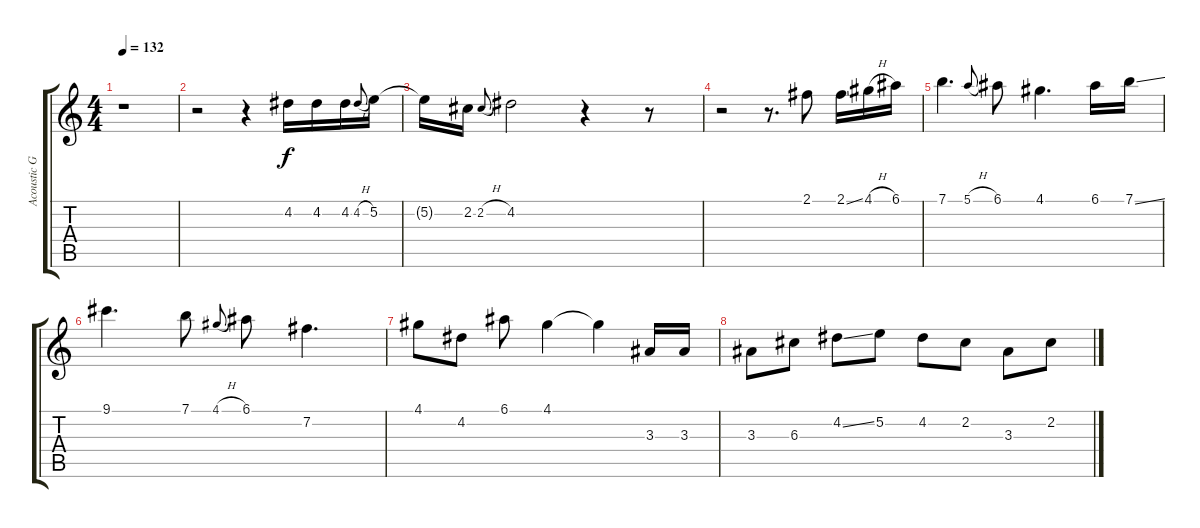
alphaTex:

\track ("Acoustic Guitar 2" "Acoustic G") {instrument acousticguitarnylon}
\staff {score tabs}
\tuning (E4 B3 G3 D3 A2 E2) {hide}
\ts (4 4)
\tempo 132
\clef g2
\ks c
r.1{dy f instrument acousticguitarnylon} |
r.2 r.4 4.2.16 4.2.16 4.2.16 4.2{h}.8{gr onbeat} 5.2.16 |
5.2{t}.16 2.2.16 2.2{h}.8{gr onbeat} 4.2.2 r.4 r.8 |
r.2 r.8{d} 2.1.8 2.1{ss}.16 4.1{h}.16 6.1.16 |
7.1.4{d} 5.1{h}.8{gr onbeat} 6.1.8 4.1.4{d} 6.1.16 7.1{ss}.16 |
9.1.4{d} 7.1.8 4.1{h}.8{gr onbeat} 6.1.8 7.2.4{d} |
4.1.8 4.2.8 6.1.8 4.1.4 4.1{t}.4 3.3.16 3.3.16 |
3.3.8 6.3.8 4.2{ss}.8 5.2.8 4.2.8 2.2.8 3.3.8 2.2.8
